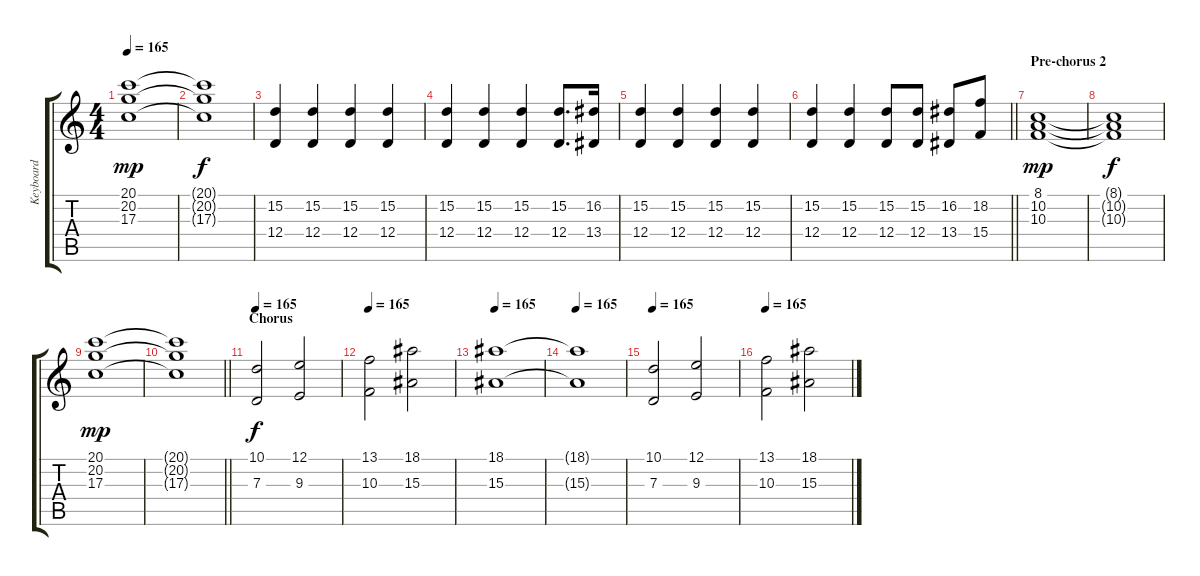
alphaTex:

\track ("Keyboard " "Keyboard ") {instrument tremolostrings}
\staff {score tabs}
\tuning (E4 B3 G3 D3 A2 D2) {hide}
\ts (4 4)
\tempo 165
\clef g2
\ks c
(20.1 20.2 17.3).1{dy mp} |
(20.1{t} 20.2{t} 17.3{t}).1{dy f} |
(15.2 12.4).4{volume 16} (15.2 12.4).4 (15.2 12.4).4 (15.2 12.4).4 |
(15.2 12.4).4 (15.2 12.4).4 (15.2 12.4).4 (15.2 12.4).8{d} (16.2 13.4).16 |
(15.2 12.4).4 (15.2 12.4).4 (15.2 12.4).4 (15.2 12.4).4 |
\barLineRight lightlight
(15.2 12.4).4 (15.2 12.4).4 (15.2 12.4).8 (15.2 12.4).8 (16.2 13.4).8 (18.2 15.4).8 |
\section ("" "Pre-chorus 2")
(8.1 10.2 10.3).1{dy mp} |
(8.1{t} 10.2{t} 10.3{t}).1{dy f} |
(20.1 20.2 17.3).1{dy mp} |
\barLineRight lightlight
(20.1{t} 20.2{t} 17.3{t}).1 |
\section ("" "Chorus")
\tempo 165
(10.1 7.3).2{dy f volume 16} (12.1 9.3).2 |
\tempo 165
(13.1 10.3).2 (18.1 15.3).2 |
\tempo 165
(18.1 15.3).1 |
\tempo 165
(18.1{t} 15.3{t}).1 |
\tempo 165
(10.1 7.3).2 (12.1 9.3).2 |
\tempo 165
(13.1 10.3).2 (18.1 15.3).2
